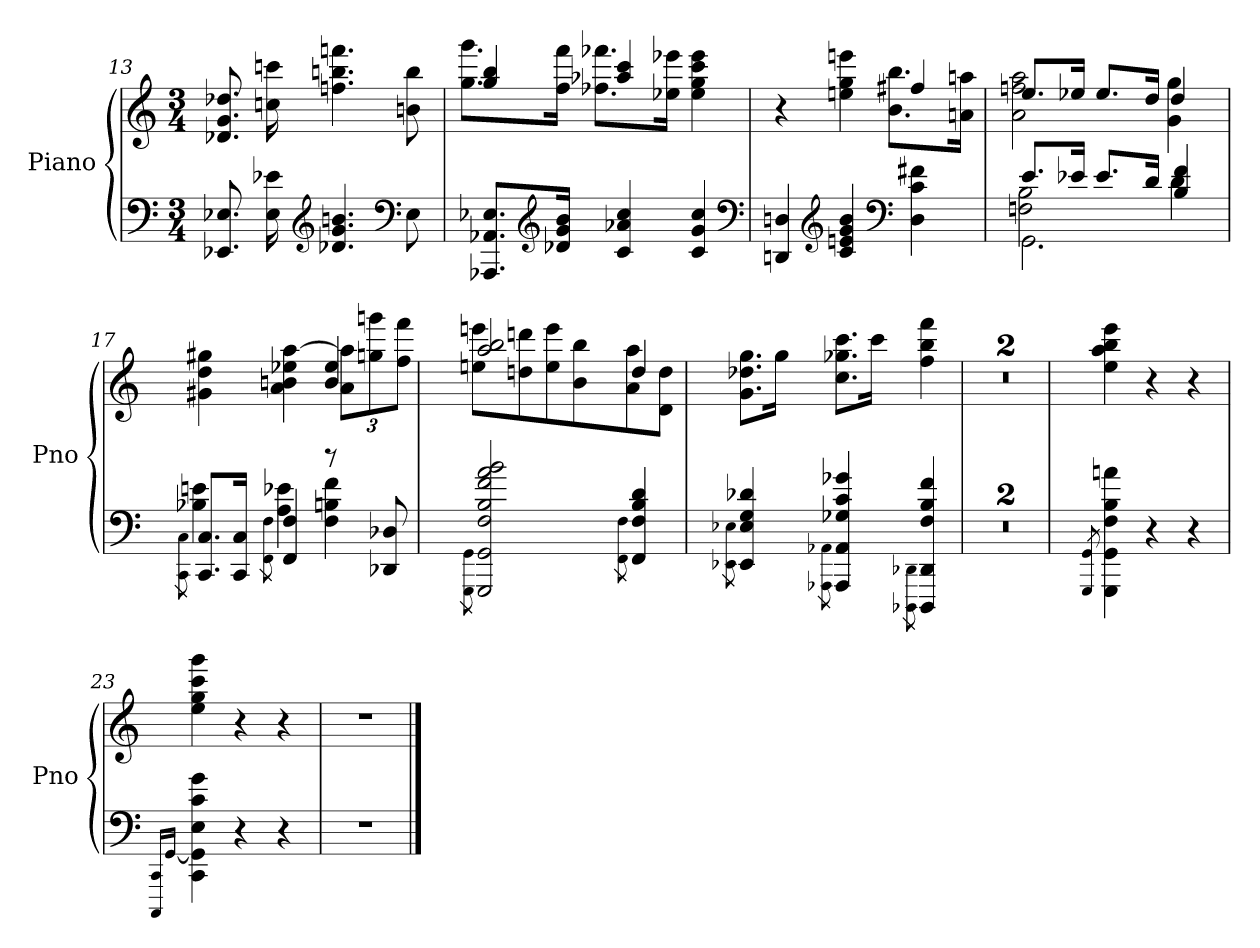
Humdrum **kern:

**kern	**kern
*part1	*part1
*staff2	*staff1
*I"Piano	*
*I'Pno	*
*clefF4	*clefG2
*k[]	*k[]
*C:	*C:
*M3/4	*M3/4
=13	=13
8.EE-X 8.E-X	8.d-X 8.g 8.dd-X
16E- 16e-X	16ccn 16cccn
*clefG2	*
4.d-X 4.g 4.bn	4.ffn 4.bbn 4.fffn
*clefF4	*
8E-	8bn 8bb
=14	=14
*	*^
8.AAA-X 8.AA-X 8.E-XL	4gg 4bb	8.gg 8.gggL
*clefG2	*	*
16d-X 16g 16bJk	.	16ff 16fffJk
4c 4a-X 4cc	4aa-X 4ccc	8.ff-X 8.fff-XL
.	.	16ee-X 16eee-XJk
4c 4g 4cc	4ee- 4gg 4ccc 4eee-	4ryy
*clefF4	*	*
=15	=15	=15
4DDn 4Dn	4r	2ryy
*clefG2	*	*
4c 4en 4g 4b	4een 4gg 4eeen	.
*clefF4	*	*
4D 4c 4f#X	4ff#X	8.b 8.bbL
.	.	16an 16aanJk
=16	=16	=16
*^	*	*
*	*^	*	*
2.GG\	2Fn 2B	8.eL	8.eeL	2a 2ffn 2aa
.	.	16e-XJk	16ee-XJk	.
.	.	8.e-L	8.ee-L	.
.	.	16dJk	16ddJk	.
.	4d	4B 4f	4dd	4g 4gg
*v	*v	*v	*	*
=17	=17	=17
8qCC\ 8qC\	.	.
*^	*	*
8.CC] 8.C]L	4B-X 4en	4g#X 4dd 4gg#X	2ryy
16CC 16CJk	.	.	.
8qFF\ 8qF\	.	.	.
4FF] 4F]	4A 4e-X	4a 4bn 4ee-X [4aa	.
8r	4F 4Bn 4f	4b 4ee-	12a 12aa]L
.	.	.	12ggn 12gggn
8DD-X 8D-X	.	.	.
.	.	.	12ff 12fffJ
*v	*v	*	*
=18	=18	=18
8qGGG\ 8qGG\	.	.
2GGG]/ 2GG]/ 2F/ 2B/ 2f/ 2a/ 2b/	2aa 2bb	8een 8eeenL
.	.	8ddn 8dddn
.	.	8ee 8eee
.	.	8b 8bb
8qFF\ 8qF\	.	.
4FF]/ 4F]/ 4B/ 4d/	4dd	8a 8aa
.	.	8d 8ddJ
*	*v	*v
=19	=19
8qEE-X\ 8qE-X\	.
4EE-]/ 4E-]/ 4G/ 4d-X/	8.g 8.dd-X 8.ggL
.	16ggJk
8qAAA-X\ 8qAA-X\	.
4AAA-]/ 4AA-]/ 4G-X/ 4c/ 4g-X/	8.cc 8.gg-X 8.cccL
.	16cccJk
8qDDD-X\ 8qDD-X\	.
4DDD-]/ 4DD-]/ 4F/ 4B/ 4f/	4ff 4bb 4fff
=20	=20
2.r	2.r
=21	=21
2.r	2.r
=22	=22
8qGGG 8qGG	.
4GGG] 4GG] 4F 4B 4an	4ee 4aa 4bb 4eee
4r	4r
4r	4r
=23	=23
16qCCC 16qCCLL	.
[16qGGJJ	.
4CC] 4GG] 4E 4c 4g	4ee 4gg 4ccc 4ggg
4r	4r
4r	4r
=24	=24
2.r	2.r
==	==
*-	*-
